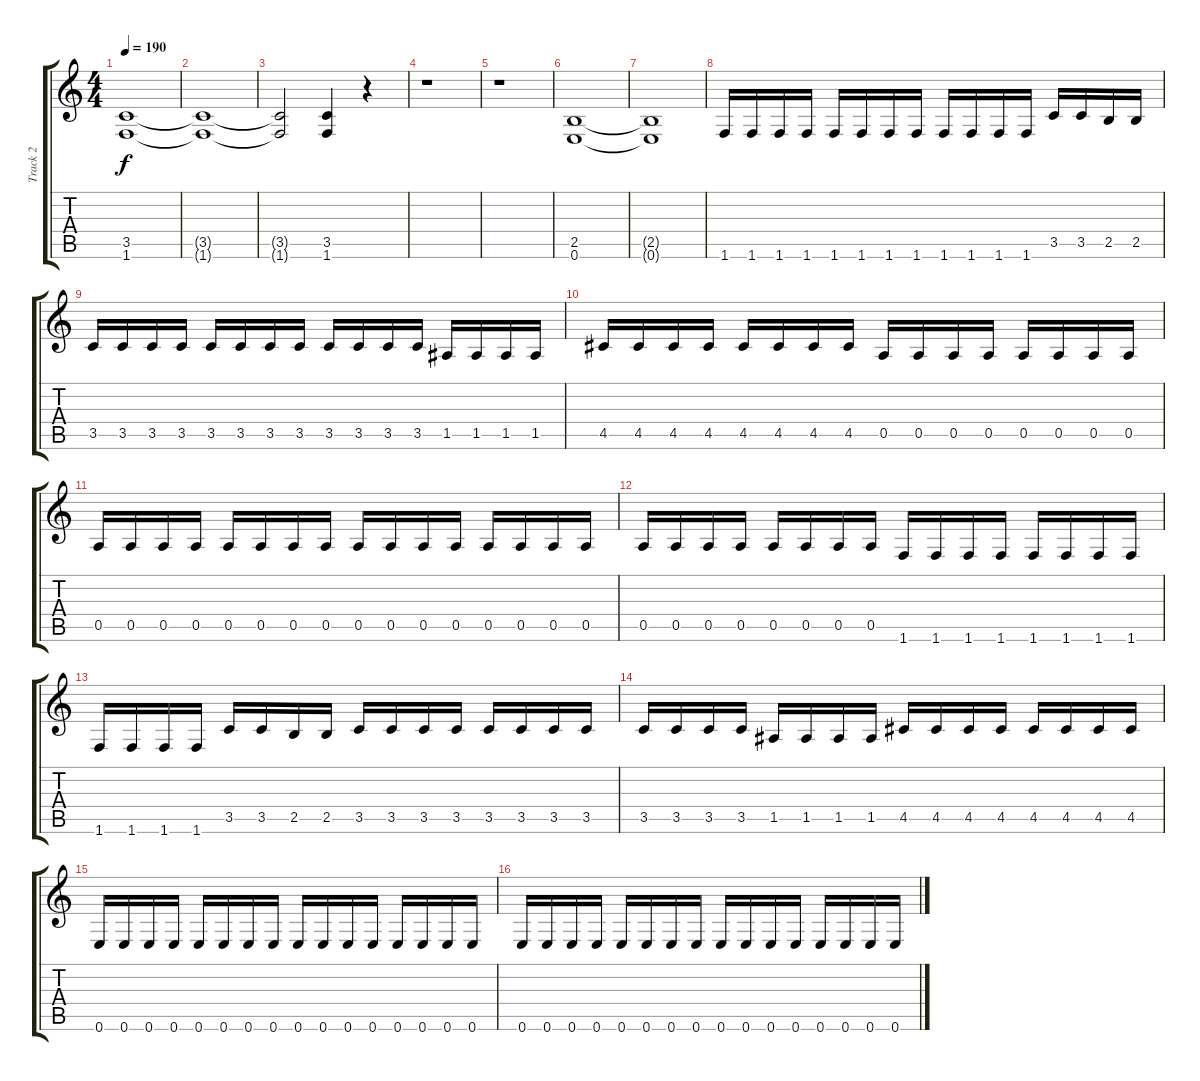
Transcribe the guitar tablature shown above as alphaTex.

\track ("Track 2" "Track 2") {instrument distortionguitar}
\staff {score tabs}
\tuning (E4 B3 G3 D3 A2 E2) {hide}
\ts (4 4)
\tempo 190
\clef g2
\ks c
(3.5{t} 1.6{t}).1{dy f} |
(3.5{t} 1.6{t}).1 |
(3.5{t} 1.6{t}).2 (3.5 1.6).4 r.4 |
r.1 |
r.1 |
(2.5 0.6).1 |
(2.5{t} 0.6{t}).1 |
1.6.16 1.6.16 1.6.16 1.6.16 1.6.16 1.6.16 1.6.16 1.6.16 1.6.16 1.6.16 1.6.16 1.6.16 3.5.16 3.5.16 2.5.16 2.5.16 |
3.5.16 3.5.16 3.5.16 3.5.16 3.5.16 3.5.16 3.5.16 3.5.16 3.5.16 3.5.16 3.5.16 3.5.16 1.5.16 1.5.16 1.5.16 1.5.16 |
4.5.16 4.5.16 4.5.16 4.5.16 4.5.16 4.5.16 4.5.16 4.5.16 0.5.16 0.5.16 0.5.16 0.5.16 0.5.16 0.5.16 0.5.16 0.5.16 |
0.5.16 0.5.16 0.5.16 0.5.16 0.5.16 0.5.16 0.5.16 0.5.16 0.5.16 0.5.16 0.5.16 0.5.16 0.5.16 0.5.16 0.5.16 0.5.16 |
0.5.16 0.5.16 0.5.16 0.5.16 0.5.16 0.5.16 0.5.16 0.5.16 1.6.16 1.6.16 1.6.16 1.6.16 1.6.16 1.6.16 1.6.16 1.6.16 |
1.6.16 1.6.16 1.6.16 1.6.16 3.5.16 3.5.16 2.5.16 2.5.16 3.5.16 3.5.16 3.5.16 3.5.16 3.5.16 3.5.16 3.5.16 3.5.16 |
3.5.16 3.5.16 3.5.16 3.5.16 1.5.16 1.5.16 1.5.16 1.5.16 4.5.16 4.5.16 4.5.16 4.5.16 4.5.16 4.5.16 4.5.16 4.5.16 |
0.6.16 0.6.16 0.6.16 0.6.16 0.6.16 0.6.16 0.6.16 0.6.16 0.6.16 0.6.16 0.6.16 0.6.16 0.6.16 0.6.16 0.6.16 0.6.16 |
0.6.16 0.6.16 0.6.16 0.6.16 0.6.16 0.6.16 0.6.16 0.6.16 0.6.16 0.6.16 0.6.16 0.6.16 0.6.16 0.6.16 0.6.16 0.6.16
